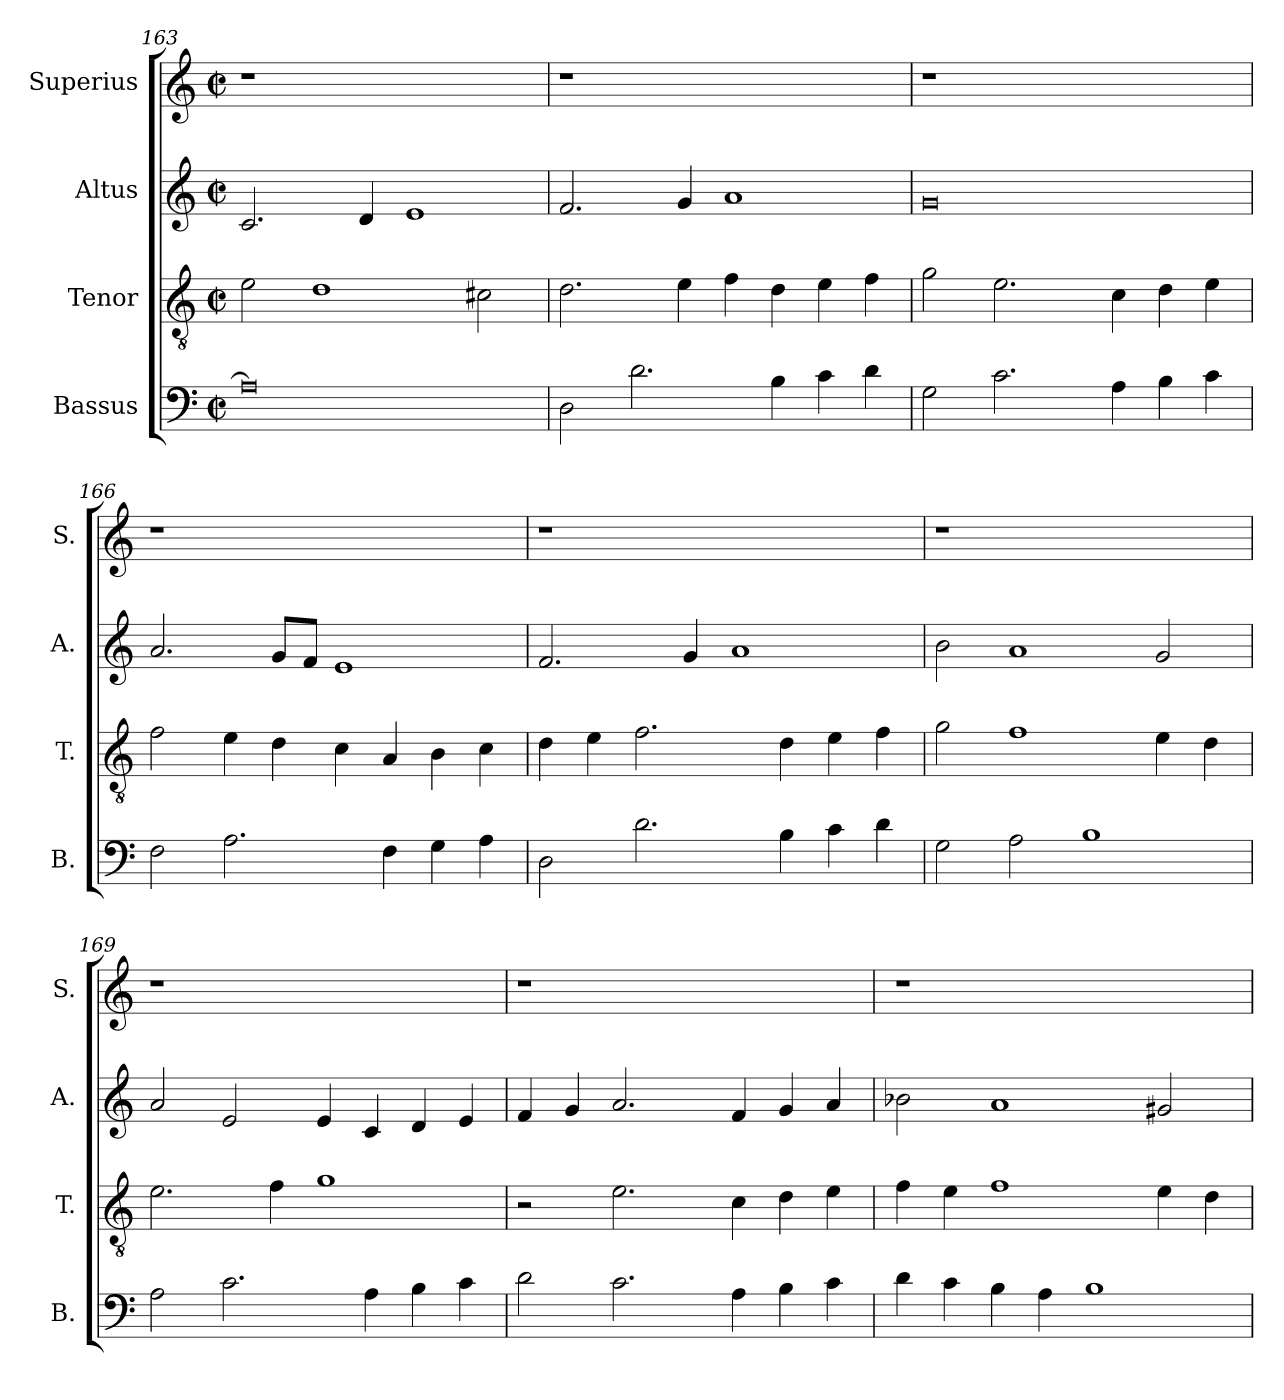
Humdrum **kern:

**kern	**kern	**kern	**kern
*part4	*part3	*part2	*part1
*staff4	*staff3	*staff2	*staff1
*I"Bassus	*I"Tenor	*I"Altus	*I"Superius
*I'B.	*I'T.	*I'A.	*I'S.
*clefF4	*clefGv2	*clefG2	*clefG2
*	*ITrd7c12	*	*
*k[]	*k[]	*k[]	*k[]
*C:	*C:	*C:	*C:
*M2/2	*M2/2	*M2/2	*M2/2
*met(c|)	*met(c|)	*met(c|)	*met(c|)
=163	=163	=163	=163
!	!	!	!LO:N:vis=1
0Ai]	2Ei\	2.ci/	1r
.	1Di	.	.
.	.	4di/	.
.	.	1ei	1ryy
.	2C#Xi\	.	.
=164	=164	=164	=164
!	!	!	!LO:N:vis=1
2Di\	2.Di\	2.fi/	1r
2.di\	.	.	.
.	4Ei\	4gi/	.
.	4Fi\	1ai	1ryy
4Bi\	4Di\	.	.
4ci\	4Ei\	.	.
4di\	4Fi\	.	.
=165	=165	=165	=165
!	!	!	!LO:N:vis=1
2Gi\	2Gi\	0gi	1r
2.ci\	2.Ei\	.	.
.	.	.	1ryy
4Ai\	4Ci\	.	.
4Bi\	4Di\	.	.
4ci\	4Ei\	.	.
=166	=166	=166	=166
!	!	!	!LO:N:vis=1
2Fi\	2Fi\	2.ai/	1r
2.Ai\	4Ei\	.	.
.	4Di\	8gi/L	.
.	.	8fi/J	.
.	4Ci\	1ei	1ryy
4Fi\	4AAi/	.	.
4Gi\	4BBi\	.	.
4Ai\	4Ci\	.	.
!!LO:PB:g=z
=167	=167	=167	=167
!	!	!	!LO:N:vis=1
2Di\	4Di\	2.fi/	1r
.	4Ei\	.	.
2.di\	2.Fi\	.	.
.	.	4gi/	.
.	.	1ai	1ryy
4Bi\	4Di\	.	.
4ci\	4Ei\	.	.
4di\	4Fi\	.	.
=168	=168	=168	=168
!	!	!	!LO:N:vis=1
2Gi\	2Gi\	2bi\	1r
2Ai\	1Fi	1ai	.
1Bi	.	.	1ryy
.	4Ei\	2gi/	.
.	4Di\	.	.
=169	=169	=169	=169
!	!	!	!LO:N:vis=1
2Ai\	2.Ei\	2ai/	1r
2.ci\	.	2ei/	.
.	4Fi\	.	.
.	1Gi	4ei/	1ryy
4Ai\	.	4ci/	.
4Bi\	.	4di/	.
4ci\	.	4ei/	.
=170	=170	=170	=170
!	!	!	!LO:N:vis=1
2di\	2r	4fi/	1r
.	.	4gi/	.
2.ci\	2.Ei\	2.ai/	.
.	.	.	1ryy
4Ai\	4Ci\	4fi/	.
4Bi\	4Di\	4gi/	.
4ci\	4Ei\	4ai/	.
!!LO:LB:g=z
=171	=171	=171	=171
!	!	!	!LO:N:vis=1
4di\	4Fi\	2b-Xi\	1r
4ci\	4Ei\	.	.
4Bi\	1Fi	1ai	.
4Ai\	.	.	.
1Bi	.	.	1ryy
.	4Ei\	2g#Xi/	.
.	4Di\	.	.
=	=	=	=
*-	*-	*-	*-
